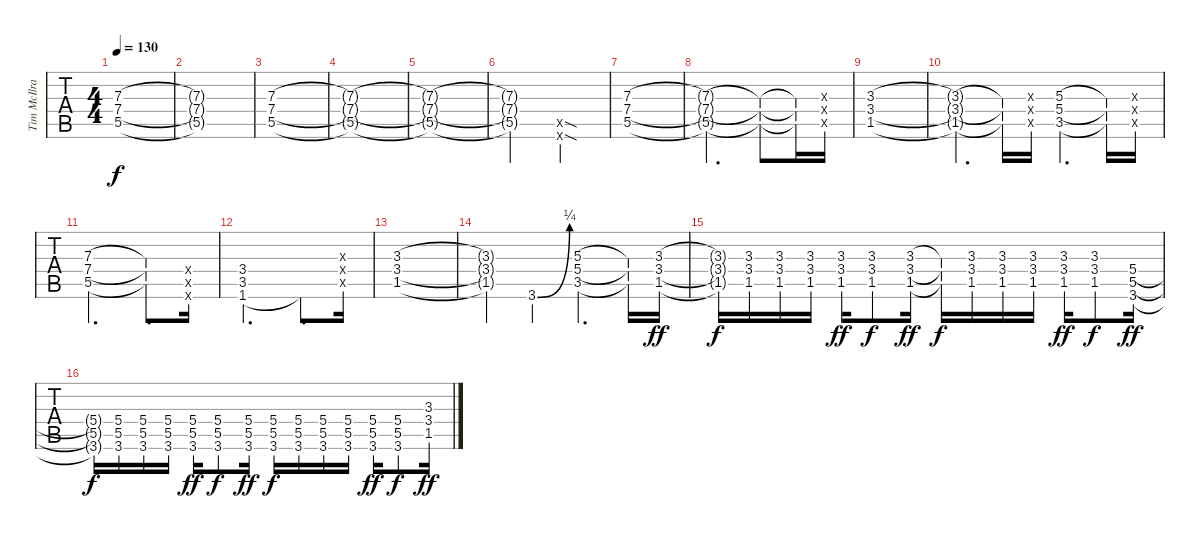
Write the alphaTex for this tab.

\track ("Tim McIlrath - Rhythm" "Tim McIlra") {instrument overdrivenguitar}
\staff {tabs}
\tuning (Eb4 Bb3 Gb3 Db3 Ab2 Eb2) {hide}
\ts (4 4)
\tempo 130
\clef g2
\ks c
(7.3{t} 7.4{t} 5.5{t}).1{dy f} |
(7.3{t} 7.4{t} 5.5{t}).1 |
(7.3 7.4 5.5).1 |
(7.3{t} 7.4{t} 5.5{t}).1 |
(7.3{t} 7.4{t} 5.5{t}).1 |
(7.3{t} 7.4{t} 5.5{t}).2 (17.5{sod x} 17.6{sod x}).2 |
(7.3 7.4 5.5).1 |
(7.3{t} 7.4{t} 5.5{t}).2{d} (7.3{t} 7.4{t} 5.5{t}).8 (7.3{t} 7.4{t} 5.5{t}).16 (0.3{x} 0.4{x} 0.5{x}).16 |
(3.3 3.4 1.5).1 |
(3.3{t} 3.4{t} 1.5{t}).4{d} (3.3{t} 3.4{t} 1.5{t}).16 (0.3{x} 0.4{x} 0.5{x}).16 (5.3 5.4 3.5).4{d} (5.3{t} 5.4{t} 3.5{t}).16 (0.3{x} 0.4{x} 0.5{x}).16 |
(7.3 7.4 5.5).2{d} (7.3{t} 7.4{t} 5.5{t}).8{d} (0.4{x} 0.5{x} 0.6{x}).16 |
(3.4 3.5 1.6).2{d} 1.6{t}.8{d} (0.3{x} 0.4{x} 0.5{x}).16 |
(3.3 3.4 1.5).1 |
(3.3{t} 3.4{t} 1.5{t}).4 3.6{be (bend 0 0 60 1)}.4 (5.3 5.4 3.5).4{d} (5.3{t} 5.4{t} 3.5{t}).16 (3.3{ac} 3.4{ac} 1.5{ac}).16{dy ff} |
(3.3{t} 3.4{t} 1.5{t}).16{dy f} (3.3 3.4 1.5).16 (3.3 3.4 1.5).16 (3.3 3.4 1.5).16 (3.3{ac} 3.4{ac} 1.5{ac}).16{dy ff} (3.3 3.4 1.5).8{dy f} (3.3{ac} 3.4{ac} 1.5{ac}).16{dy ff} (3.3{t} 3.4{t} 1.5{t}).16{dy f} (3.3 3.4 1.5).16 (3.3 3.4 1.5).16 (3.3 3.4 1.5).16 (3.3{ac} 3.4{ac} 1.5{ac}).16{dy ff} (3.3 3.4 1.5).8{dy f} (5.4{ac} 5.5{ac} 3.6{ac}).16{dy ff} |
(5.4{t} 5.5{t} 3.6{t}).16{dy f} (5.4 5.5 3.6).16 (5.4 5.5 3.6).16 (5.4 5.5 3.6).16 (5.4{ac} 5.5{ac} 3.6{ac}).16{dy ff} (5.4 5.5 3.6).8{dy f} (5.4{ac} 5.5{ac} 3.6{ac}).16{dy ff} (5.4 5.5 3.6).16{dy f} (5.4 5.5 3.6).16 (5.4 5.5 3.6).16 (5.4 5.5 3.6).16 (5.4{ac} 5.5{ac} 3.6{ac}).16{dy ff} (5.4 5.5 3.6).8{dy f} (3.3{ac} 3.4{ac} 1.5{ac}).16{dy ff}
